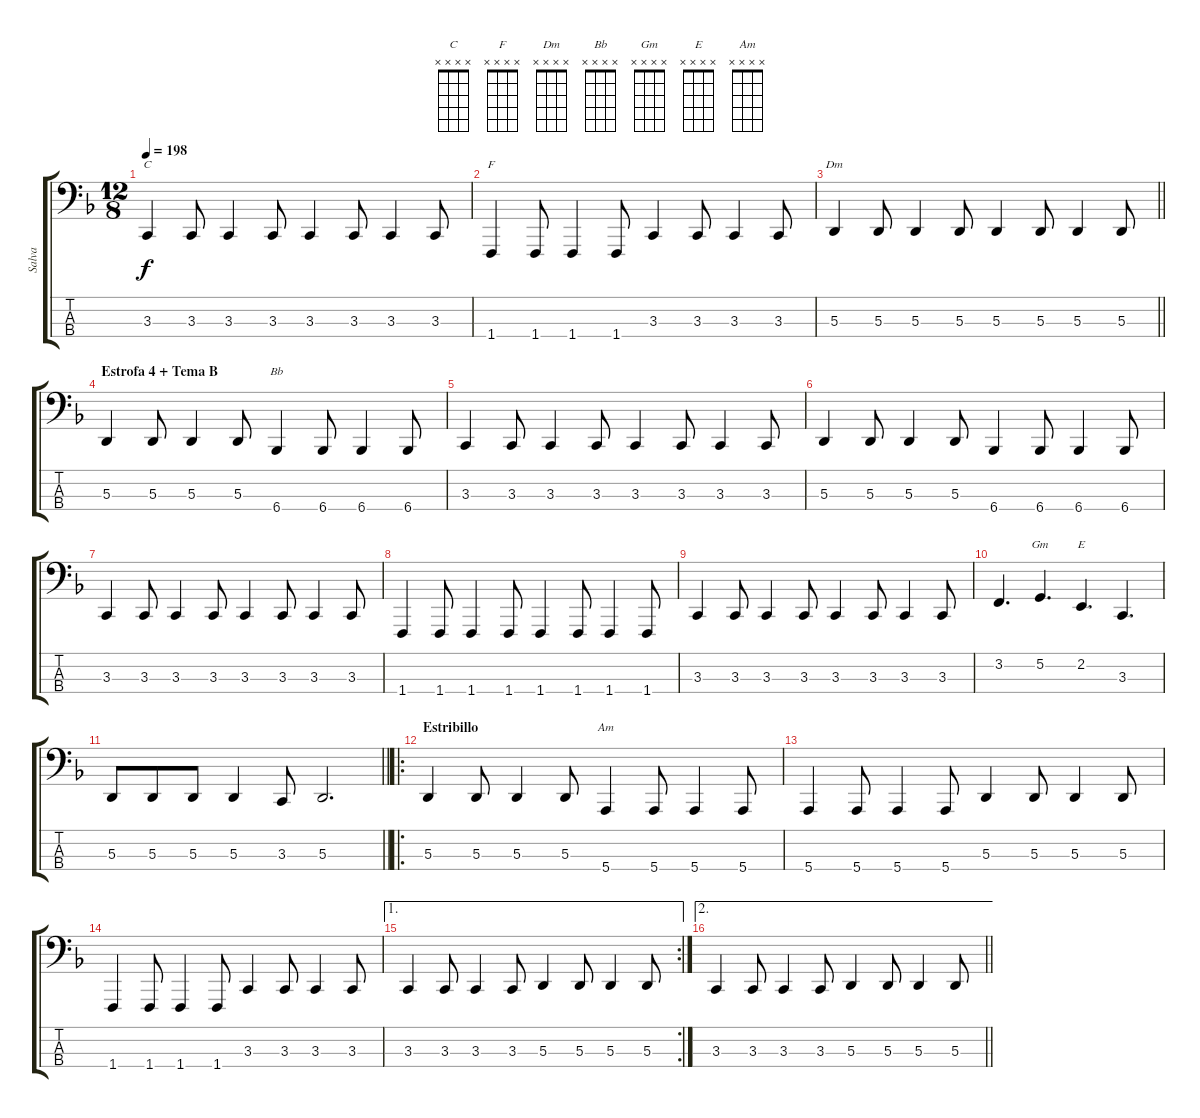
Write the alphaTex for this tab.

\track ("Salva" "Salva") {instrument acousticgrandpiano}
\staff {score tabs}
\tuning (G2 D2 A1 E1) {hide}
\chord ("C" x x x x)
\chord ("F" x x x x)
\chord ("Dm" x x x x)
\chord ("Bb" x x x x)
\chord ("Gm" x x x x)
\chord ("E" x x x x)
\chord ("Am" x x x x)
\ts (12 8)
\tempo 198
\clef f4
\ks dminor
3.3.4{ch "C" dy f} 3.3.8 3.3.4 3.3.8 3.3.4 3.3.8 3.3.4 3.3.8 |
1.4.4{ch "F"} 1.4.8 1.4.4 1.4.8 3.3.4 3.3.8 3.3.4 3.3.8 |
\barLineRight lightlight
5.3.4{ch "Dm"} 5.3.8 5.3.4 5.3.8 5.3.4 5.3.8 5.3.4 5.3.8 |
\section ("" "Estrofa 4 + Tema B")
5.3.4 5.3.8 5.3.4 5.3.8 6.4.4{ch "Bb"} 6.4.8 6.4.4 6.4.8 |
3.3.4 3.3.8 3.3.4 3.3.8 3.3.4 3.3.8 3.3.4 3.3.8 |
5.3.4 5.3.8 5.3.4 5.3.8 6.4.4 6.4.8 6.4.4 6.4.8 |
3.3.4 3.3.8 3.3.4 3.3.8 3.3.4 3.3.8 3.3.4 3.3.8 |
1.4.4 1.4.8 1.4.4 1.4.8 1.4.4 1.4.8 1.4.4 1.4.8 |
3.3.4 3.3.8 3.3.4 3.3.8 3.3.4 3.3.8 3.3.4 3.3.8 |
3.2.4{d} 5.2.4{d ch "Gm"} 2.2.4{d ch "E"} 3.3.4{d} |
\barLineRight lightlight
5.3.8 5.3.8 5.3.8 5.3.4 3.3.8 5.3.2{d} |
\ro
\section ("" "Estribillo")
5.3.4 5.3.8 5.3.4 5.3.8 5.4.4{ch "Am"} 5.4.8 5.4.4 5.4.8 |
5.4.4 5.4.8 5.4.4 5.4.8 5.3.4 5.3.8 5.3.4 5.3.8 |
1.4.4 1.4.8 1.4.4 1.4.8 3.3.4 3.3.8 3.3.4 3.3.8 |
\ae 1
\rc 2
3.3.4 3.3.8 3.3.4 3.3.8 5.3.4 5.3.8 5.3.4 5.3.8 |
\ae 2
\barLineRight lightlight
3.3.4 3.3.8 3.3.4 3.3.8 5.3.4 5.3.8 5.3.4 5.3.8
